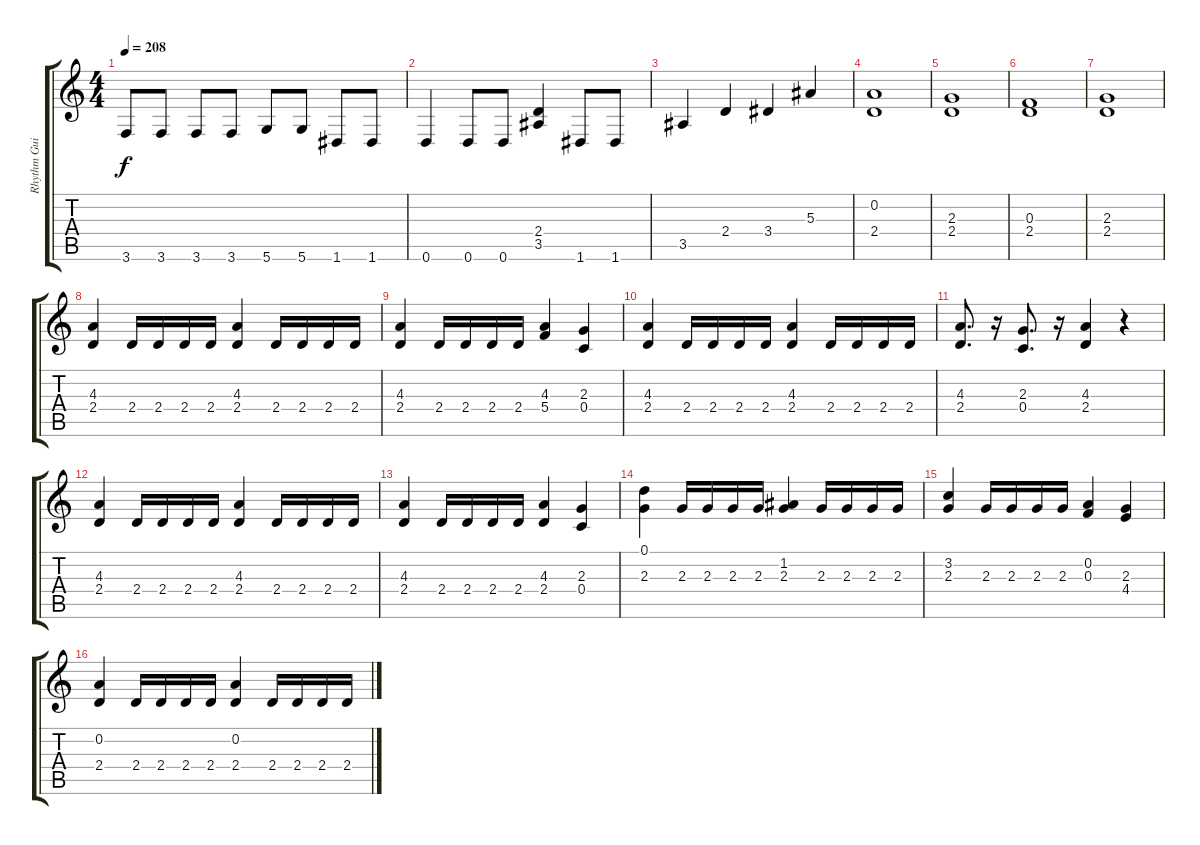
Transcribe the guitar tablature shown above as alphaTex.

\track ("Rhythm Guitar" "Rhythm Gui") {instrument distortionguitar}
\staff {score tabs}
\tuning (D4 A3 F3 C3 G2 D2) {hide}
\ts (4 4)
\tempo 208
\clef g2
\ks c
3.6.8{dy f} 3.6.8 3.6.8 3.6.8 5.6.8 5.6.8 1.6.8 1.6.8 |
0.6.4 0.6.8 0.6.8 (2.4 3.5).4 1.6.8 1.6.8 |
3.5.4 2.4.4 3.4.4 5.3.4 |
(0.2 2.4).1 |
(2.3 2.4).1 |
(0.3 2.4).1 |
(2.3 2.4).1 |
(4.3 2.4).4 2.4.16 2.4.16 2.4.16 2.4.16 (4.3 2.4).4 2.4.16 2.4.16 2.4.16 2.4.16 |
(4.3 2.4).4 2.4.16 2.4.16 2.4.16 2.4.16 (4.3 5.4).4 (2.3 0.4).4 |
(4.3 2.4).4 2.4.16 2.4.16 2.4.16 2.4.16 (4.3 2.4).4 2.4.16 2.4.16 2.4.16 2.4.16 |
(4.3 2.4).8{d} r.16 (2.3 0.4).8{d} r.16 (4.3 2.4).4 r.4 |
(4.3 2.4).4 2.4.16 2.4.16 2.4.16 2.4.16 (4.3 2.4).4 2.4.16 2.4.16 2.4.16 2.4.16 |
(4.3 2.4).4 2.4.16 2.4.16 2.4.16 2.4.16 (4.3 2.4).4 (2.3 0.4).4 |
(0.1 2.3).4 2.3.16 2.3.16 2.3.16 2.3.16 (1.2 2.3).4 2.3.16 2.3.16 2.3.16 2.3.16 |
(3.2 2.3).4 2.3.16 2.3.16 2.3.16 2.3.16 (0.2 0.3).4 (2.3 4.4).4 |
(0.2 2.4).4 2.4.16 2.4.16 2.4.16 2.4.16 (0.2 2.4).4 2.4.16 2.4.16 2.4.16 2.4.16
